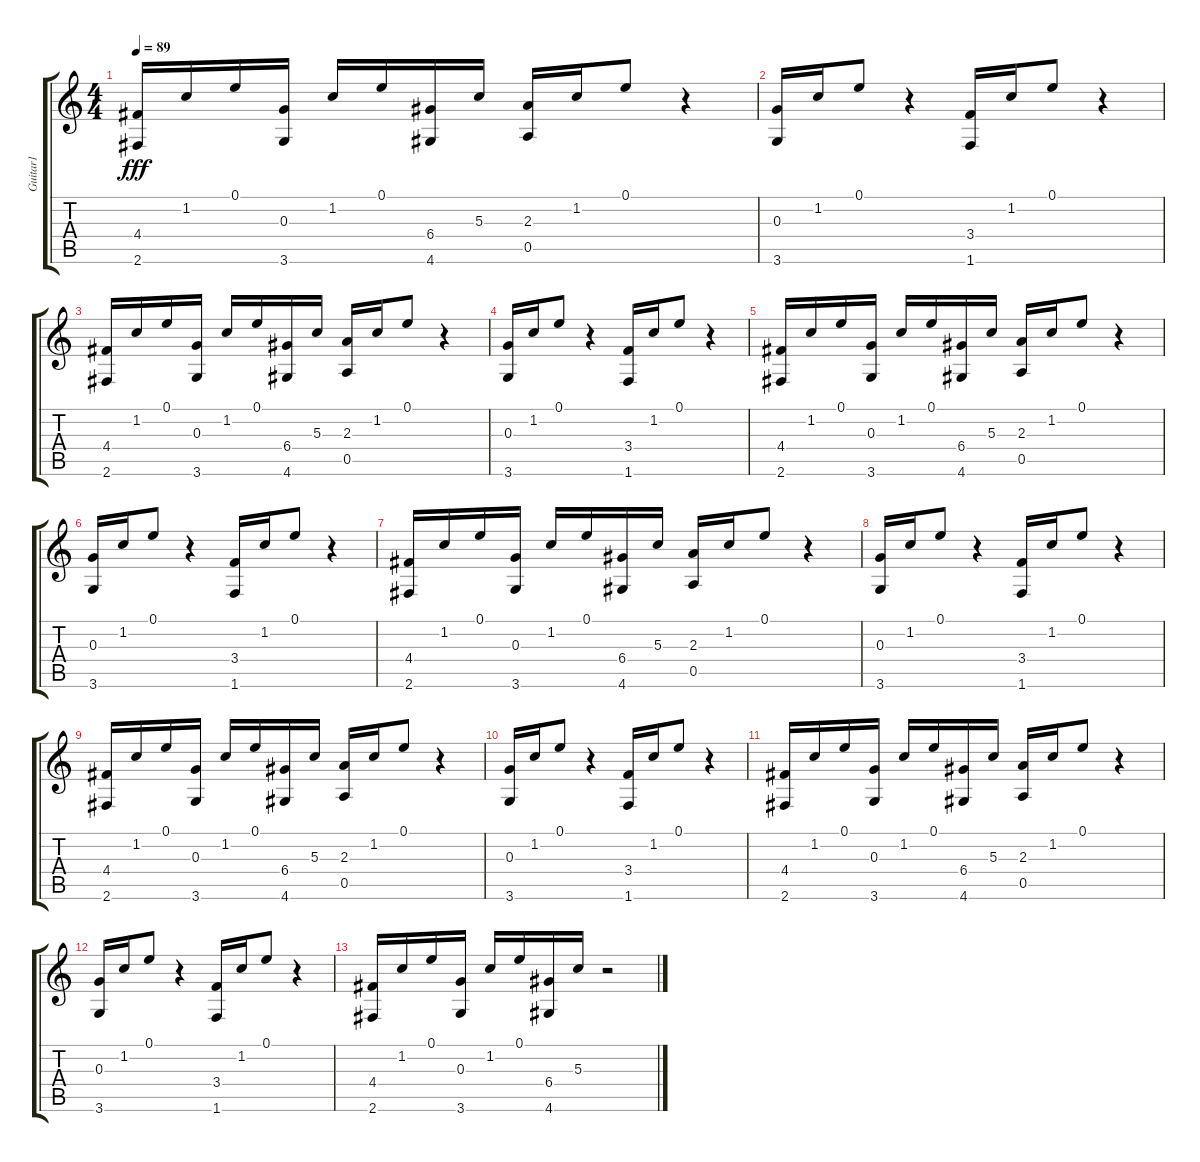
\track ("Guitar1" "Guitar1") {instrument acousticguitarnylon}
\staff {score tabs}
\tuning (E4 B3 G3 D3 A2 E2) {hide}
\ts (4 4)
\tempo 89
\clef g2
\ks c
(4.4 2.6).16{dy fff} 1.2.16 0.1.16 (0.3 3.6).16 1.2.16 0.1.16 (6.4 4.6).16 5.3.16 (2.3 0.5).16 1.2.16 0.1.8 r.4 |
(0.3 3.6).16 1.2.16 0.1.8 r.4 (3.4 1.6).16 1.2.16 0.1.8 r.4 |
(4.4 2.6).16 1.2.16 0.1.16 (0.3 3.6).16 1.2.16 0.1.16 (6.4 4.6).16 5.3.16 (2.3 0.5).16 1.2.16 0.1.8 r.4 |
(0.3 3.6).16 1.2.16 0.1.8 r.4 (3.4 1.6).16 1.2.16 0.1.8 r.4 |
(4.4 2.6).16 1.2.16 0.1.16 (0.3 3.6).16 1.2.16 0.1.16 (6.4 4.6).16 5.3.16 (2.3 0.5).16 1.2.16 0.1.8 r.4 |
(0.3 3.6).16 1.2.16 0.1.8 r.4 (3.4 1.6).16 1.2.16 0.1.8 r.4 |
(4.4 2.6).16 1.2.16 0.1.16 (0.3 3.6).16 1.2.16 0.1.16 (6.4 4.6).16 5.3.16 (2.3 0.5).16 1.2.16 0.1.8 r.4 |
(0.3 3.6).16 1.2.16 0.1.8 r.4 (3.4 1.6).16 1.2.16 0.1.8 r.4 |
(4.4 2.6).16 1.2.16 0.1.16 (0.3 3.6).16 1.2.16 0.1.16 (6.4 4.6).16 5.3.16 (2.3 0.5).16 1.2.16 0.1.8 r.4 |
(0.3 3.6).16 1.2.16 0.1.8 r.4 (3.4 1.6).16 1.2.16 0.1.8 r.4 |
(4.4 2.6).16 1.2.16 0.1.16 (0.3 3.6).16 1.2.16 0.1.16 (6.4 4.6).16 5.3.16 (2.3 0.5).16 1.2.16 0.1.8 r.4 |
(0.3 3.6).16 1.2.16 0.1.8 r.4 (3.4 1.6).16 1.2.16 0.1.8 r.4 |
(4.4 2.6).16 1.2.16 0.1.16 (0.3 3.6).16 1.2.16 0.1.16 (6.4 4.6).16 5.3.16 r.2
